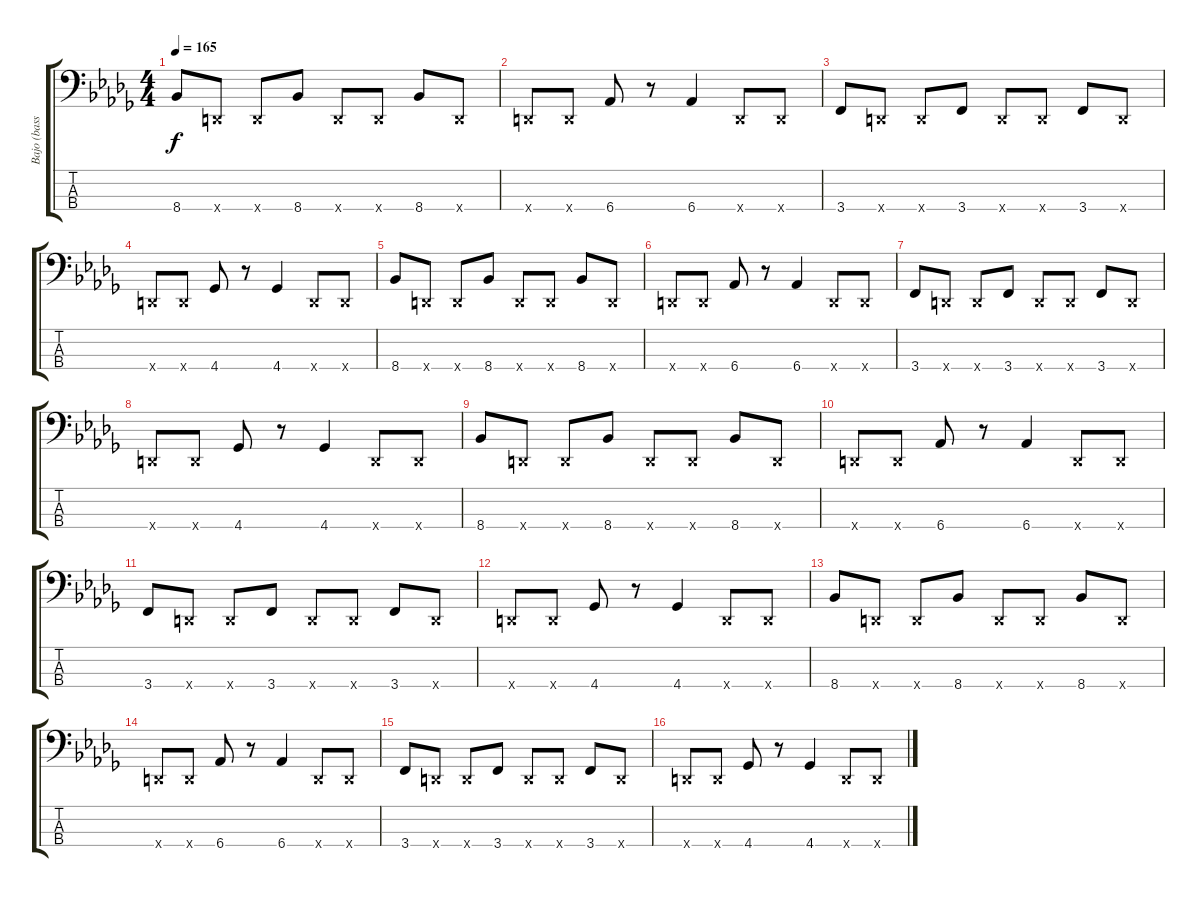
\track ("Bajo (bass)" "Bajo (bass") {instrument electricbassfinger}
\staff {score tabs}
\tuning (G2 D2 A1 D1) {hide}
\ts (4 4)
\tempo 165
\clef f4
\ks db
8.4.8{dy f} 0.4{x}.8 0.4{x}.8 8.4.8 0.4{x}.8 0.4{x}.8 8.4.8 0.4{x}.8 |
0.4{x}.8 0.4{x}.8 6.4.8 r.8 6.4.4 0.4{x}.8 0.4{x}.8 |
3.4.8 0.4{x}.8 0.4{x}.8 3.4.8 0.4{x}.8 0.4{x}.8 3.4.8 0.4{x}.8 |
0.4{x}.8 0.4{x}.8 4.4.8 r.8 4.4.4 0.4{x}.8 0.4{x}.8 |
8.4.8 0.4{x}.8 0.4{x}.8 8.4.8 0.4{x}.8 0.4{x}.8 8.4.8 0.4{x}.8 |
0.4{x}.8 0.4{x}.8 6.4.8 r.8 6.4.4 0.4{x}.8 0.4{x}.8 |
3.4.8 0.4{x}.8 0.4{x}.8 3.4.8 0.4{x}.8 0.4{x}.8 3.4.8 0.4{x}.8 |
0.4{x}.8 0.4{x}.8 4.4.8 r.8 4.4.4 0.4{x}.8 0.4{x}.8 |
8.4.8 0.4{x}.8 0.4{x}.8 8.4.8 0.4{x}.8 0.4{x}.8 8.4.8 0.4{x}.8 |
0.4{x}.8 0.4{x}.8 6.4.8 r.8 6.4.4 0.4{x}.8 0.4{x}.8 |
3.4.8 0.4{x}.8 0.4{x}.8 3.4.8 0.4{x}.8 0.4{x}.8 3.4.8 0.4{x}.8 |
0.4{x}.8 0.4{x}.8 4.4.8 r.8 4.4.4 0.4{x}.8 0.4{x}.8 |
8.4.8 0.4{x}.8 0.4{x}.8 8.4.8 0.4{x}.8 0.4{x}.8 8.4.8 0.4{x}.8 |
0.4{x}.8 0.4{x}.8 6.4.8 r.8 6.4.4 0.4{x}.8 0.4{x}.8 |
3.4.8 0.4{x}.8 0.4{x}.8 3.4.8 0.4{x}.8 0.4{x}.8 3.4.8 0.4{x}.8 |
0.4{x}.8 0.4{x}.8 4.4.8 r.8 4.4.4 0.4{x}.8 0.4{x}.8
